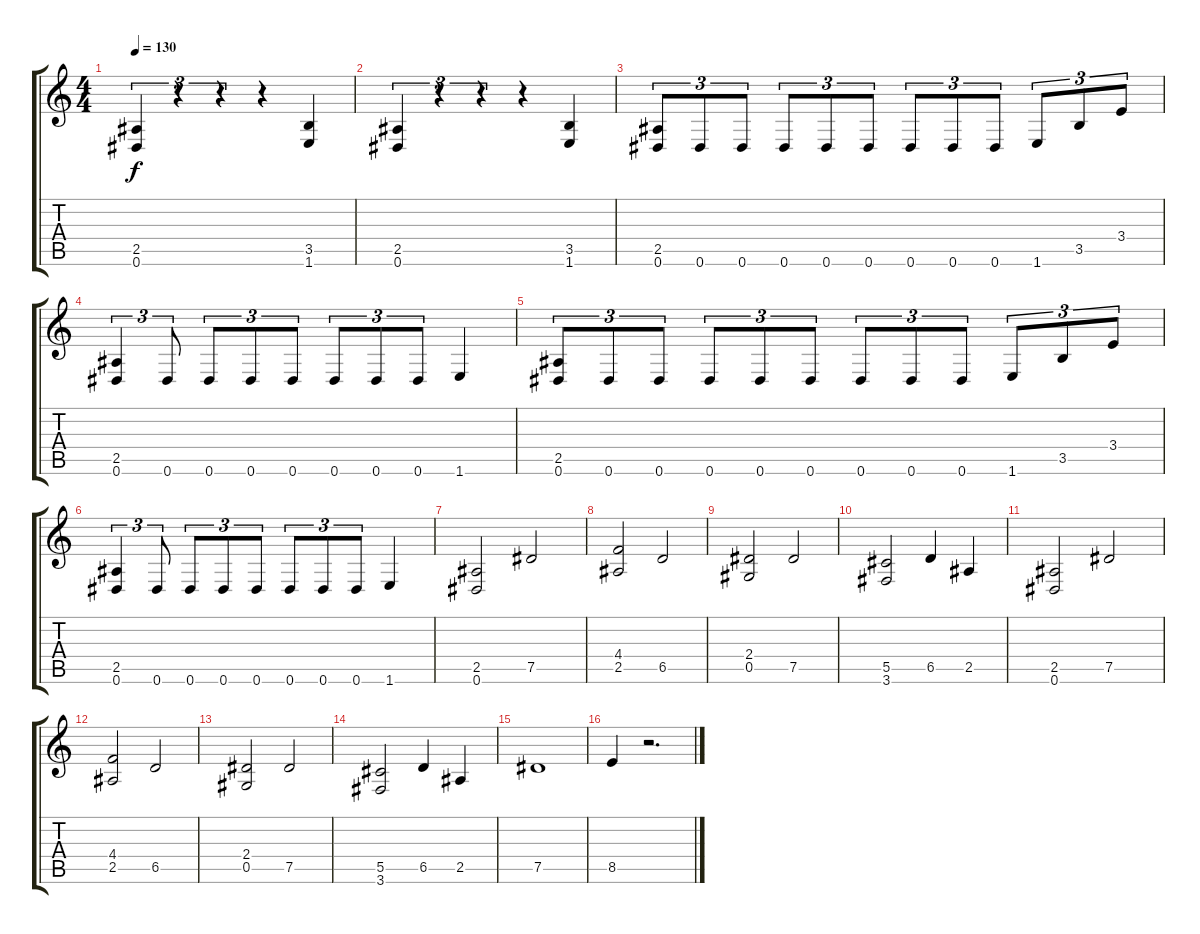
\track "" {instrument distortionguitar}
\staff {score tabs}
\tuning (Eb4 Bb3 Gb3 Db3 Ab2 Eb2) {hide}
\ts (4 4)
\tempo 130
\clef g2
\ks c
(2.5 0.6).4{tu (3 2) dy f} r.4{tu (3 2)} r.4{tu (3 2)} r.4 (3.5 1.6).4 |
(2.5 0.6).4{tu (3 2)} r.4{tu (3 2)} r.4{tu (3 2)} r.4 (3.5 1.6).4 |
(2.5 0.6).8{tu (3 2)} 0.6.8{tu (3 2)} 0.6.8{tu (3 2)} 0.6.8{tu (3 2)} 0.6.8{tu (3 2)} 0.6.8{tu (3 2)} 0.6.8{tu (3 2)} 0.6.8{tu (3 2)} 0.6.8{tu (3 2)} 1.6.8{tu (3 2)} 3.5.8{tu (3 2)} 3.4.8{tu (3 2)} |
(2.5 0.6).4{tu (3 2)} 0.6.8{tu (3 2)} 0.6.8{tu (3 2)} 0.6.8{tu (3 2)} 0.6.8{tu (3 2)} 0.6.8{tu (3 2)} 0.6.8{tu (3 2)} 0.6.8{tu (3 2)} 1.6.4 |
(2.5 0.6).8{tu (3 2)} 0.6.8{tu (3 2)} 0.6.8{tu (3 2)} 0.6.8{tu (3 2)} 0.6.8{tu (3 2)} 0.6.8{tu (3 2)} 0.6.8{tu (3 2)} 0.6.8{tu (3 2)} 0.6.8{tu (3 2)} 1.6.8{tu (3 2)} 3.5.8{tu (3 2)} 3.4.8{tu (3 2)} |
(2.5 0.6).4{tu (3 2)} 0.6.8{tu (3 2)} 0.6.8{tu (3 2)} 0.6.8{tu (3 2)} 0.6.8{tu (3 2)} 0.6.8{tu (3 2)} 0.6.8{tu (3 2)} 0.6.8{tu (3 2)} 1.6.4 |
(2.5 0.6).2 7.5.2 |
(4.4 2.5).2 6.5.2 |
(2.4 0.5).2 7.5.2 |
(5.5 3.6).2 6.5.4 2.5.4 |
(2.5 0.6).2 7.5.2 |
(4.4 2.5).2 6.5.2 |
(2.4 0.5).2 7.5.2 |
(5.5 3.6).2 6.5.4 2.5.4 |
7.5.1 |
8.5.4 r.2{d}
